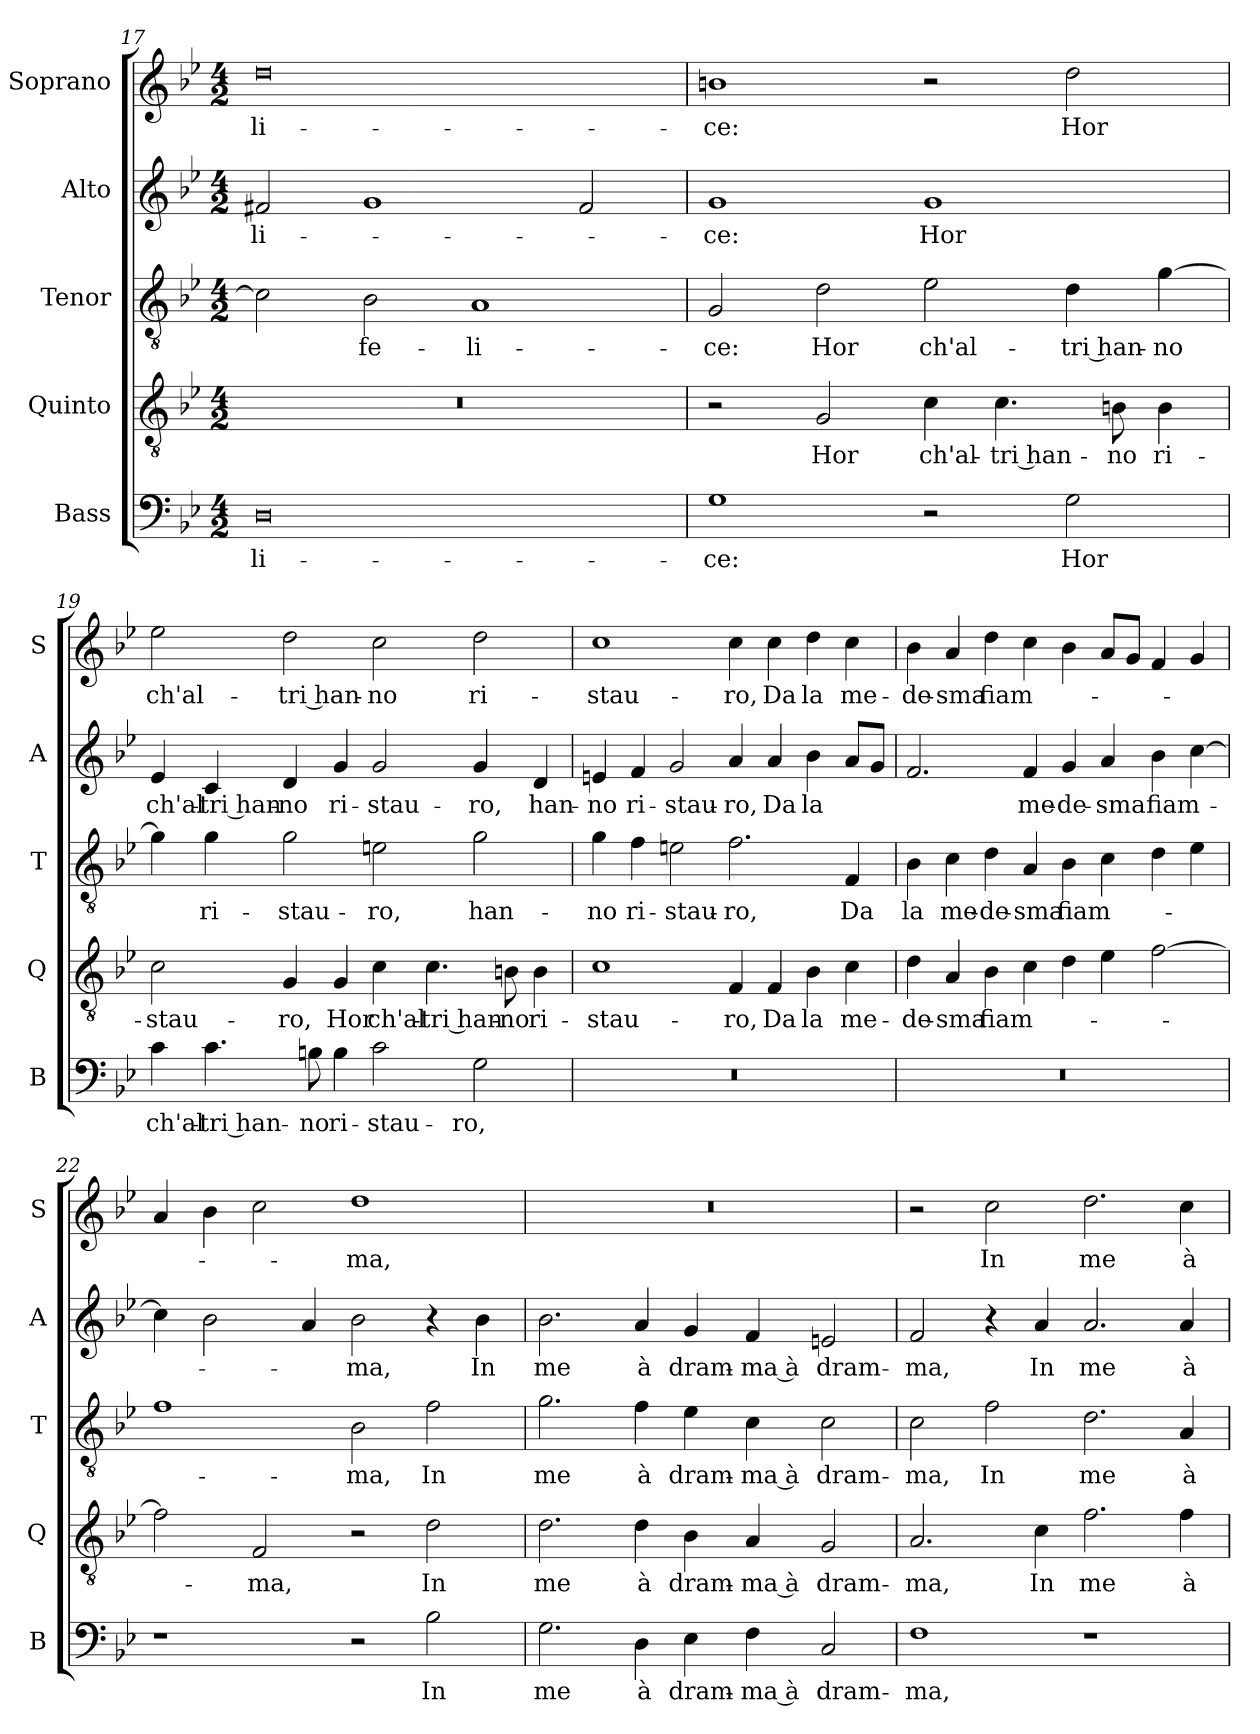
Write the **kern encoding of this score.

**kern	**text	**kern	**text	**kern	**text	**kern	**text	**kern	**text
*part5	*part5	*part4	*part4	*part3	*part3	*part2	*part2	*part1	*part1
*staff5	*staff5	*staff4	*staff4	*staff3	*staff3	*staff2	*staff2	*staff1	*staff1
*I"Bass	*	*I"Quinto	*	*I"Tenor	*	*I"Alto	*	*I"Soprano	*
*I'B	*	*I'Q	*	*I'T	*	*I'A	*	*I'S	*
*clefF4	*	*clefGv2	*	*clefGv2	*	*clefG2	*	*clefG2	*
*k[b-e-]	*	*k[b-e-]	*	*k[b-e-]	*	*k[b-e-]	*	*k[b-e-]	*
*B-:	*	*B-:	*	*B-:	*	*B-:	*	*B-:	*
*M4/2	*	*M4/2	*	*M4/2	*	*M4/2	*	*M4/2	*
=17	=17	=17	=17	=17	=17	=17	=17	=17	=17
!	!LO:LY:b	!	!	!	!	!	!LO:LY:b	!	!LO:LY:b
0D	-li-	0r	.	2c\]	.	2f#X/	-li-	0dd	-li-
!	!	!	!	!	!LO:LY:b	!	!	!	!
.	.	.	.	2B-\	fe-	1g	.	.	.
!	!	!	!	!	!LO:LY:b	!	!	!	!
.	.	.	.	1A	-li-	.	.	.	.
.	.	.	.	.	.	2f#/	.	.	.
=18	=18	=18	=18	=18	=18	=18	=18	=18	=18
!	!LO:LY:b	!	!	!	!LO:LY:b	!	!LO:LY:b	!	!LO:LY:b
1G	-ce:	2r	.	2G/	-ce:	1g	-ce:	1bn	-ce:
!	!	!	!LO:LY:b	!	!LO:LY:b	!	!	!	!
.	.	2G/	Hor	2d\	Hor	.	.	.	.
!	!	!	!LO:LY:b	!	!LO:LY:b	!	!LO:LY:b	!	!
2r	.	4c\	ch'al-	2e-\	ch'al-	1g	Hor	2r	.
!	!	!	!LO:LY:b	!	!	!	!	!	!
.	.	4.c\	-tri han-	.	.	.	.	.	.
!	!LO:LY:b	!	!	!	!LO:LY:b	!	!	!	!LO:LY:b
2G\	Hor	.	.	4d\	-tri han-	.	.	2dd\	Hor
!	!	!	!LO:LY:b	!	!	!	!	!	!
.	.	8Bn\	-no	.	.	.	.	.	.
!	!	!	!LO:LY:b	!	!LO:LY:b	!	!	!	!
.	.	4B\	ri-	[4g\	-no	.	.	.	.
!!LO:LB:g=z
=19	=19	=19	=19	=19	=19	=19	=19	=19	=19
!	!LO:LY:b	!	!LO:LY:b	!	!	!	!LO:LY:b	!	!LO:LY:b
4c\	ch'al-	2c\	-stau-	4g\]	.	4e-/	ch'al-	2ee-\	ch'al-
!	!LO:LY:b	!	!	!	!LO:LY:b	!	!LO:LY:b	!	!
4.c\	-tri han-	.	.	4g\	ri-	4c/	-tri han-	.	.
!	!	!	!LO:LY:b	!	!LO:LY:b	!	!LO:LY:b	!	!LO:LY:b
.	.	4G/	-ro,	2g\	-stau-	4d/	-no	2dd\	-tri han-
!	!LO:LY:b	!	!	!	!	!	!	!	!
8Bn\	-no	.	.	.	.	.	.	.	.
!	!LO:LY:b	!	!LO:LY:b	!	!	!	!LO:LY:b	!	!
4B\	ri-	4G/	Hor	.	.	4g/	ri-	.	.
!	!LO:LY:b	!	!LO:LY:b	!	!LO:LY:b	!	!LO:LY:b	!	!LO:LY:b
2c\	-stau-	4c\	ch'al-	2en\	-ro,	2g/	-stau-	2cc\	-no
!	!	!	!LO:LY:b	!	!	!	!	!	!
.	.	4.c\	-tri han-	.	.	.	.	.	.
!	!LO:LY:b	!	!	!	!LO:LY:b	!	!LO:LY:b	!	!LO:LY:b
2G\	-ro,	.	.	2g\	han-	4g/	-ro,	2dd\	ri-
!	!	!	!LO:LY:b	!	!	!	!	!	!
.	.	8Bn\	-no	.	.	.	.	.	.
!	!	!	!LO:LY:b	!	!	!	!LO:LY:b	!	!
.	.	4B\	ri-	.	.	4d/	han-	.	.
=20	=20	=20	=20	=20	=20	=20	=20	=20	=20
!	!	!	!LO:LY:b	!	!LO:LY:b	!	!LO:LY:b	!	!LO:LY:b
0r	.	1c	-stau-	4g\	-no	4en/	-no	1cc	-stau-
!	!	!	!	!	!LO:LY:b	!	!LO:LY:b	!	!
.	.	.	.	4f\	ri-	4f/	ri-	.	.
!	!	!	!	!	!LO:LY:b	!	!LO:LY:b	!	!
.	.	.	.	2en\	-stau-	2g/	-stau-	.	.
!	!	!	!LO:LY:b	!	!LO:LY:b	!	!LO:LY:b	!	!LO:LY:b
.	.	4F/	-ro,	2.f\	-ro,	4a/	-ro,	4cc\	-ro,
!	!	!	!LO:LY:b	!	!	!	!LO:LY:b	!	!LO:LY:b
.	.	4F/	Da	.	.	4a/	Da	4cc\	Da
!	!	!	!LO:LY:b	!	!	!	!LO:LY:b	!	!LO:LY:b
.	.	4B-\	la	.	.	4b-\	la	4dd\	la
!	!	!	!LO:LY:b	!	!LO:LY:b	!	!	!	!LO:LY:b
.	.	4c\	me-	4F/	Da	8a/L	.	4cc\	me-
.	.	.	.	.	.	8g/J	.	.	.
=21	=21	=21	=21	=21	=21	=21	=21	=21	=21
!	!	!	!LO:LY:b	!	!LO:LY:b	!	!	!	!LO:LY:b
0r	.	4d\	-de-	4B-\	la	2.f/	.	4b-\	-de-
!	!	!	!LO:LY:b	!	!LO:LY:b	!	!	!	!LO:LY:b
.	.	4A/	-sma	4c\	me-	.	.	4a/	-sma
!	!	!	!LO:LY:b	!	!LO:LY:b	!	!	!	!LO:LY:b
.	.	4B-\	fiam-	4d\	-de-	.	.	4dd\	fiam-
!	!	!	!	!	!LO:LY:b	!	!LO:LY:b	!	!
.	.	4c\	.	4A/	-sma	4f/	me-	4cc\	.
!	!	!	!	!	!LO:LY:b	!	!LO:LY:b	!	!
.	.	4d\	.	4B-\	fiam-	4g/	-de-	4b-\	.
!	!	!	!	!	!	!	!LO:LY:b	!	!
.	.	4e-\	.	4c\	.	4a/	-sma	8a/L	.
.	.	.	.	.	.	.	.	8g/J	.
!	!	!	!	!	!	!	!LO:LY:b	!	!
.	.	[2f\	.	4d\	.	4b-\	fiam-	4f/	.
.	.	.	.	4e-\	.	[4cc\	.	4g/	.
!!LO:LB:g=z
=22	=22	=22	=22	=22	=22	=22	=22	=22	=22
1r	.	2f\]	.	1f	.	4cc\]	.	4a/	.
.	.	.	.	.	.	2b-\	.	4b-\	.
!	!	!	!LO:LY:b	!	!	!	!	!	!
.	.	2F/	-ma,	.	.	.	.	2cc\	.
.	.	.	.	.	.	4a/	.	.	.
!	!	!	!	!	!LO:LY:b	!	!LO:LY:b	!	!LO:LY:b
2r	.	2r	.	2B-\	-ma,	2b-\	-ma,	1dd	-ma,
!	!LO:LY:b	!	!LO:LY:b	!	!LO:LY:b	!	!	!	!
2B-\	In	2d\	In	2f\	In	4r	.	.	.
!	!	!	!	!	!	!	!LO:LY:b	!	!
.	.	.	.	.	.	4b-\	In	.	.
=23	=23	=23	=23	=23	=23	=23	=23	=23	=23
!	!LO:LY:b	!	!LO:LY:b	!	!LO:LY:b	!	!LO:LY:b	!	!
2.G\	me	2.d\	me	2.g\	me	2.b-\	me	0r	.
!	!LO:LY:b	!	!LO:LY:b	!	!LO:LY:b	!	!LO:LY:b	!	!
4D\	à	4d\	à	4f\	à	4a/	à	.	.
!	!LO:LY:b	!	!LO:LY:b	!	!LO:LY:b	!	!LO:LY:b	!	!
4E-\	dram-	4B-\	dram-	4e-\	dram-	4g/	dram-	.	.
!	!LO:LY:b	!	!LO:LY:b	!	!LO:LY:b	!	!LO:LY:b	!	!
4F\	-ma à	4A/	-ma à	4c\	-ma à	4f/	-ma à	.	.
!	!LO:LY:b	!	!LO:LY:b	!	!LO:LY:b	!	!LO:LY:b	!	!
2C/	dram-	2G/	dram-	2c\	dram-	2en/	dram-	.	.
=24	=24	=24	=24	=24	=24	=24	=24	=24	=24
!	!LO:LY:b	!	!LO:LY:b	!	!LO:LY:b	!	!LO:LY:b	!	!
1F	-ma,	2.A/	-ma,	2c\	-ma,	2f/	-ma,	2r	.
!	!	!	!	!	!LO:LY:b	!	!	!	!LO:LY:b
.	.	.	.	2f\	In	4r	.	2cc\	In
!	!	!	!LO:LY:b	!	!	!	!LO:LY:b	!	!
.	.	4c\	In	.	.	4a/	In	.	.
!	!	!	!LO:LY:b	!	!LO:LY:b	!	!LO:LY:b	!	!LO:LY:b
1r	.	2.f\	me	2.d\	me	2.a/	me	2.dd\	me
!	!	!	!LO:LY:b	!	!LO:LY:b	!	!LO:LY:b	!	!LO:LY:b
.	.	4f\	à	4A/	à	4a/	à	4cc\	à
=	=	=	=	=	=	=	=	=	=
*-	*-	*-	*-	*-	*-	*-	*-	*-	*-
